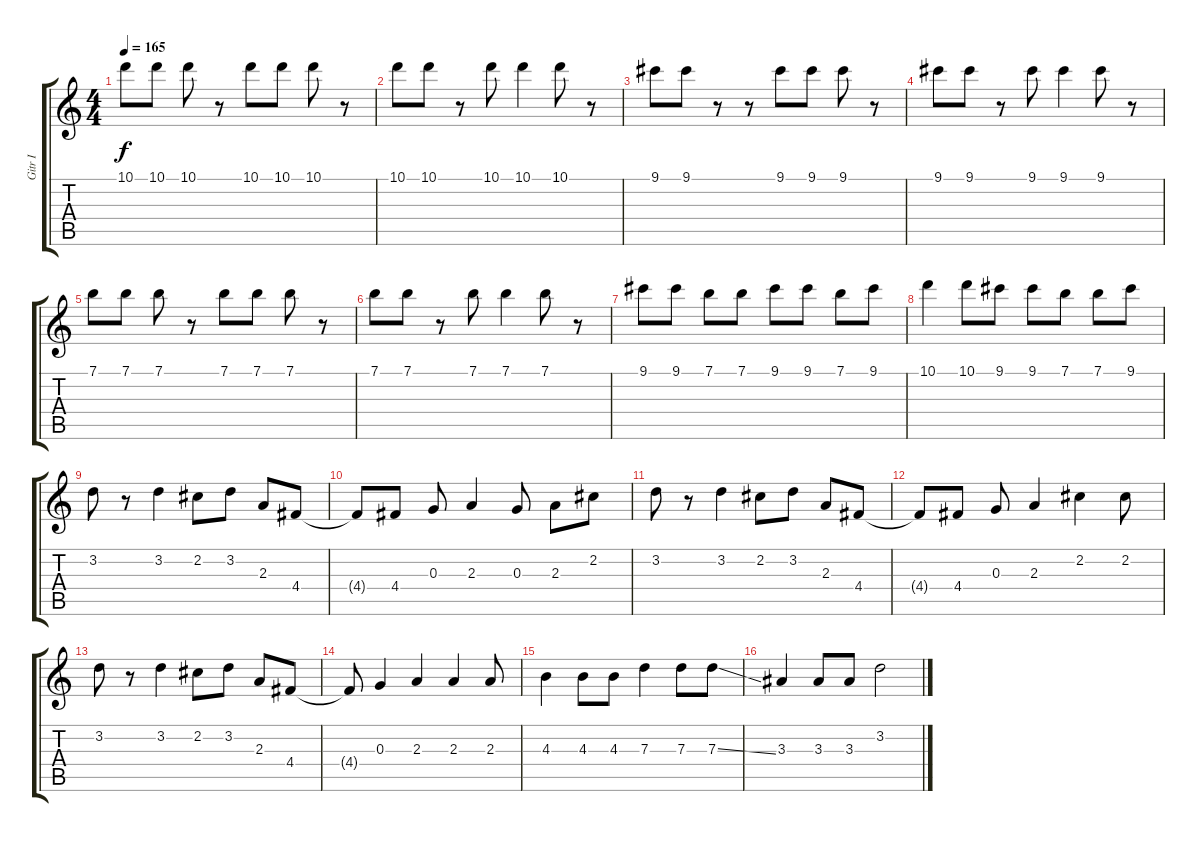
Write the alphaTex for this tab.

\track ("Gitr I" "Gitr I") {instrument distortionguitar}
\staff {score tabs}
\tuning (E4 B3 G3 D3 A2 E2) {hide}
\ts (4 4)
\tempo 165
\clef g2
\ks c
10.1.8{dy f} 10.1.8 10.1.8 r.8 10.1.8 10.1.8 10.1.8 r.8 |
10.1.8 10.1.8 r.8 10.1.8 10.1.4 10.1.8 r.8 |
9.1.8 9.1.8 r.8 r.8 9.1.8 9.1.8 9.1.8 r.8 |
9.1.8 9.1.8 r.8 9.1.8 9.1.4 9.1.8 r.8 |
7.1.8 7.1.8 7.1.8 r.8 7.1.8 7.1.8 7.1.8 r.8 |
7.1.8 7.1.8 r.8 7.1.8 7.1.4 7.1.8 r.8 |
9.1.8 9.1.8 7.1.8 7.1.8 9.1.8 9.1.8 7.1.8 9.1.8 |
10.1.4 10.1.8 9.1.8 9.1.8 7.1.8 7.1.8 9.1.8 |
3.2.8 r.8 3.2.4 2.2.8 3.2.8 2.3.8 4.4.8 |
4.4{t}.8 4.4.8 0.3.8 2.3.4 0.3.8 2.3.8 2.2.8 |
3.2.8 r.8 3.2.4 2.2.8 3.2.8 2.3.8 4.4.8 |
4.4{t}.8 4.4.8 0.3.8 2.3.4 2.2.4 2.2.8 |
3.2.8 r.8 3.2.4 2.2.8 3.2.8 2.3.8 4.4.8 |
4.4{t}.8 0.3.4 2.3.4 2.3.4 2.3.8 |
4.3.4 4.3.8 4.3.8 7.3.4 7.3.8 7.3{ss}.8 |
3.3.4 3.3.8 3.3.8 3.2.2
